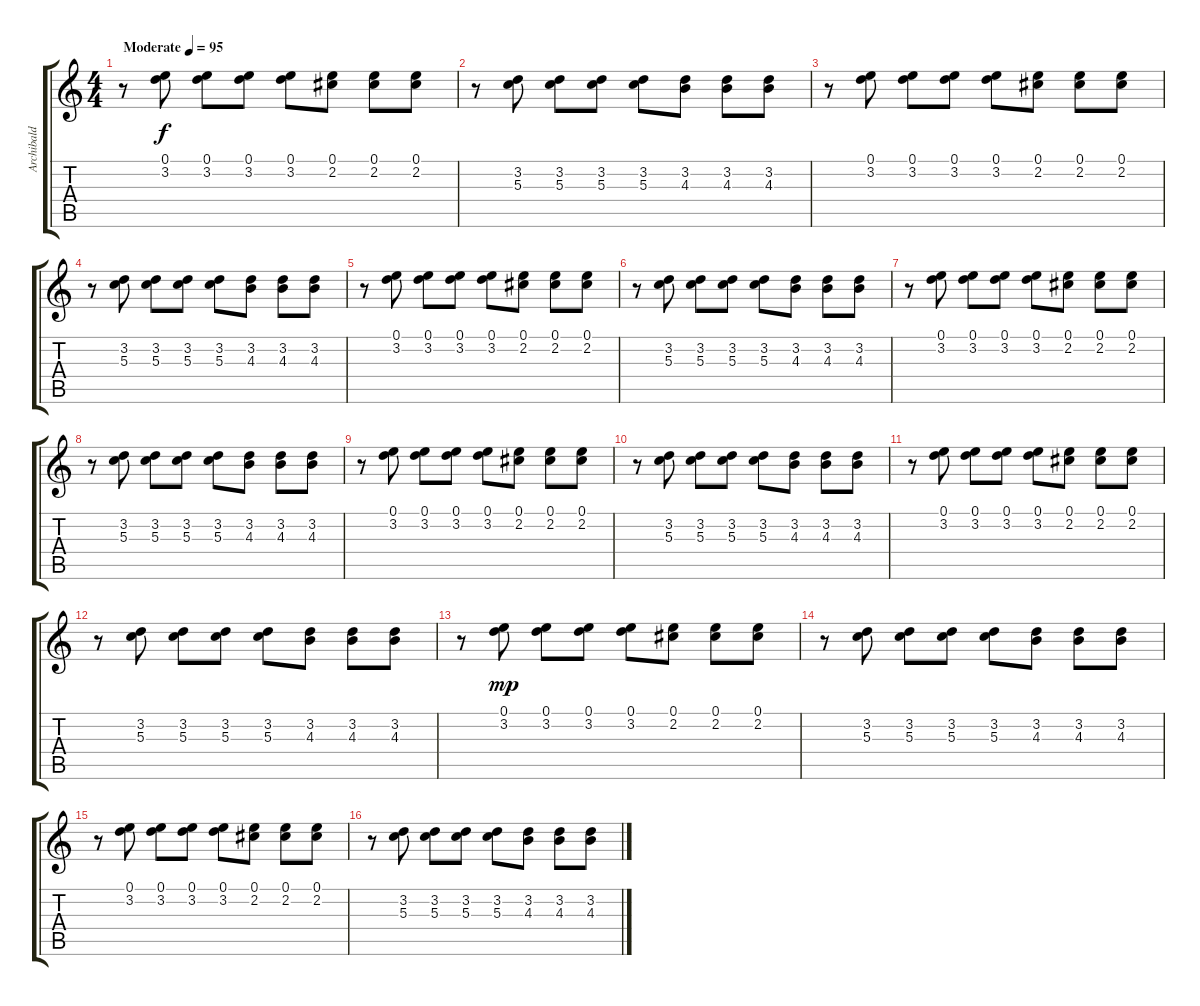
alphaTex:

\track ("Archibald" "Archibald") {instrument acousticguitarsteel}
\staff {score tabs}
\tuning (E4 B3 G3 D3 A2 E2) {hide}
\ts (4 4)
\tempo (95 "Moderate")
\clef g2
\ks c
r.8{dy f instrument acousticguitarsteel} (0.1 3.2).8 (0.1 3.2).8 (0.1 3.2).8 (0.1 3.2).8 (0.1 2.2).8 (0.1 2.2).8 (0.1 2.2).8 |
r.8 (3.2 5.3).8 (3.2 5.3).8 (3.2 5.3).8 (3.2 5.3).8 (3.2 4.3).8 (3.2 4.3).8 (3.2 4.3).8 |
r.8 (0.1 3.2).8 (0.1 3.2).8 (0.1 3.2).8 (0.1 3.2).8 (0.1 2.2).8 (0.1 2.2).8 (0.1 2.2).8 |
r.8 (3.2 5.3).8 (3.2 5.3).8 (3.2 5.3).8 (3.2 5.3).8 (3.2 4.3).8 (3.2 4.3).8 (3.2 4.3).8 |
r.8 (0.1 3.2).8 (0.1 3.2).8 (0.1 3.2).8 (0.1 3.2).8 (0.1 2.2).8 (0.1 2.2).8 (0.1 2.2).8 |
r.8 (3.2 5.3).8 (3.2 5.3).8 (3.2 5.3).8 (3.2 5.3).8 (3.2 4.3).8 (3.2 4.3).8 (3.2 4.3).8 |
r.8 (0.1 3.2).8 (0.1 3.2).8 (0.1 3.2).8 (0.1 3.2).8 (0.1 2.2).8 (0.1 2.2).8 (0.1 2.2).8 |
r.8 (3.2 5.3).8 (3.2 5.3).8 (3.2 5.3).8 (3.2 5.3).8 (3.2 4.3).8 (3.2 4.3).8 (3.2 4.3).8 |
r.8 (0.1 3.2).8 (0.1 3.2).8 (0.1 3.2).8 (0.1 3.2).8 (0.1 2.2).8 (0.1 2.2).8 (0.1 2.2).8 |
r.8 (3.2 5.3).8 (3.2 5.3).8 (3.2 5.3).8 (3.2 5.3).8 (3.2 4.3).8 (3.2 4.3).8 (3.2 4.3).8 |
r.8 (0.1 3.2).8 (0.1 3.2).8 (0.1 3.2).8 (0.1 3.2).8 (0.1 2.2).8 (0.1 2.2).8 (0.1 2.2).8 |
r.8 (3.2 5.3).8 (3.2 5.3).8 (3.2 5.3).8 (3.2 5.3).8 (3.2 4.3).8 (3.2 4.3).8 (3.2 4.3).8 |
r.8 (0.1 3.2).8{dy mp} (0.1 3.2).8 (0.1 3.2).8 (0.1 3.2).8 (0.1 2.2).8 (0.1 2.2).8 (0.1 2.2).8 |
r.8 (3.2 5.3).8 (3.2 5.3).8 (3.2 5.3).8 (3.2 5.3).8 (3.2 4.3).8 (3.2 4.3).8 (3.2 4.3).8 |
r.8 (0.1 3.2).8 (0.1 3.2).8 (0.1 3.2).8 (0.1 3.2).8 (0.1 2.2).8 (0.1 2.2).8 (0.1 2.2).8 |
r.8 (3.2 5.3).8 (3.2 5.3).8 (3.2 5.3).8 (3.2 5.3).8 (3.2 4.3).8 (3.2 4.3).8 (3.2 4.3).8
